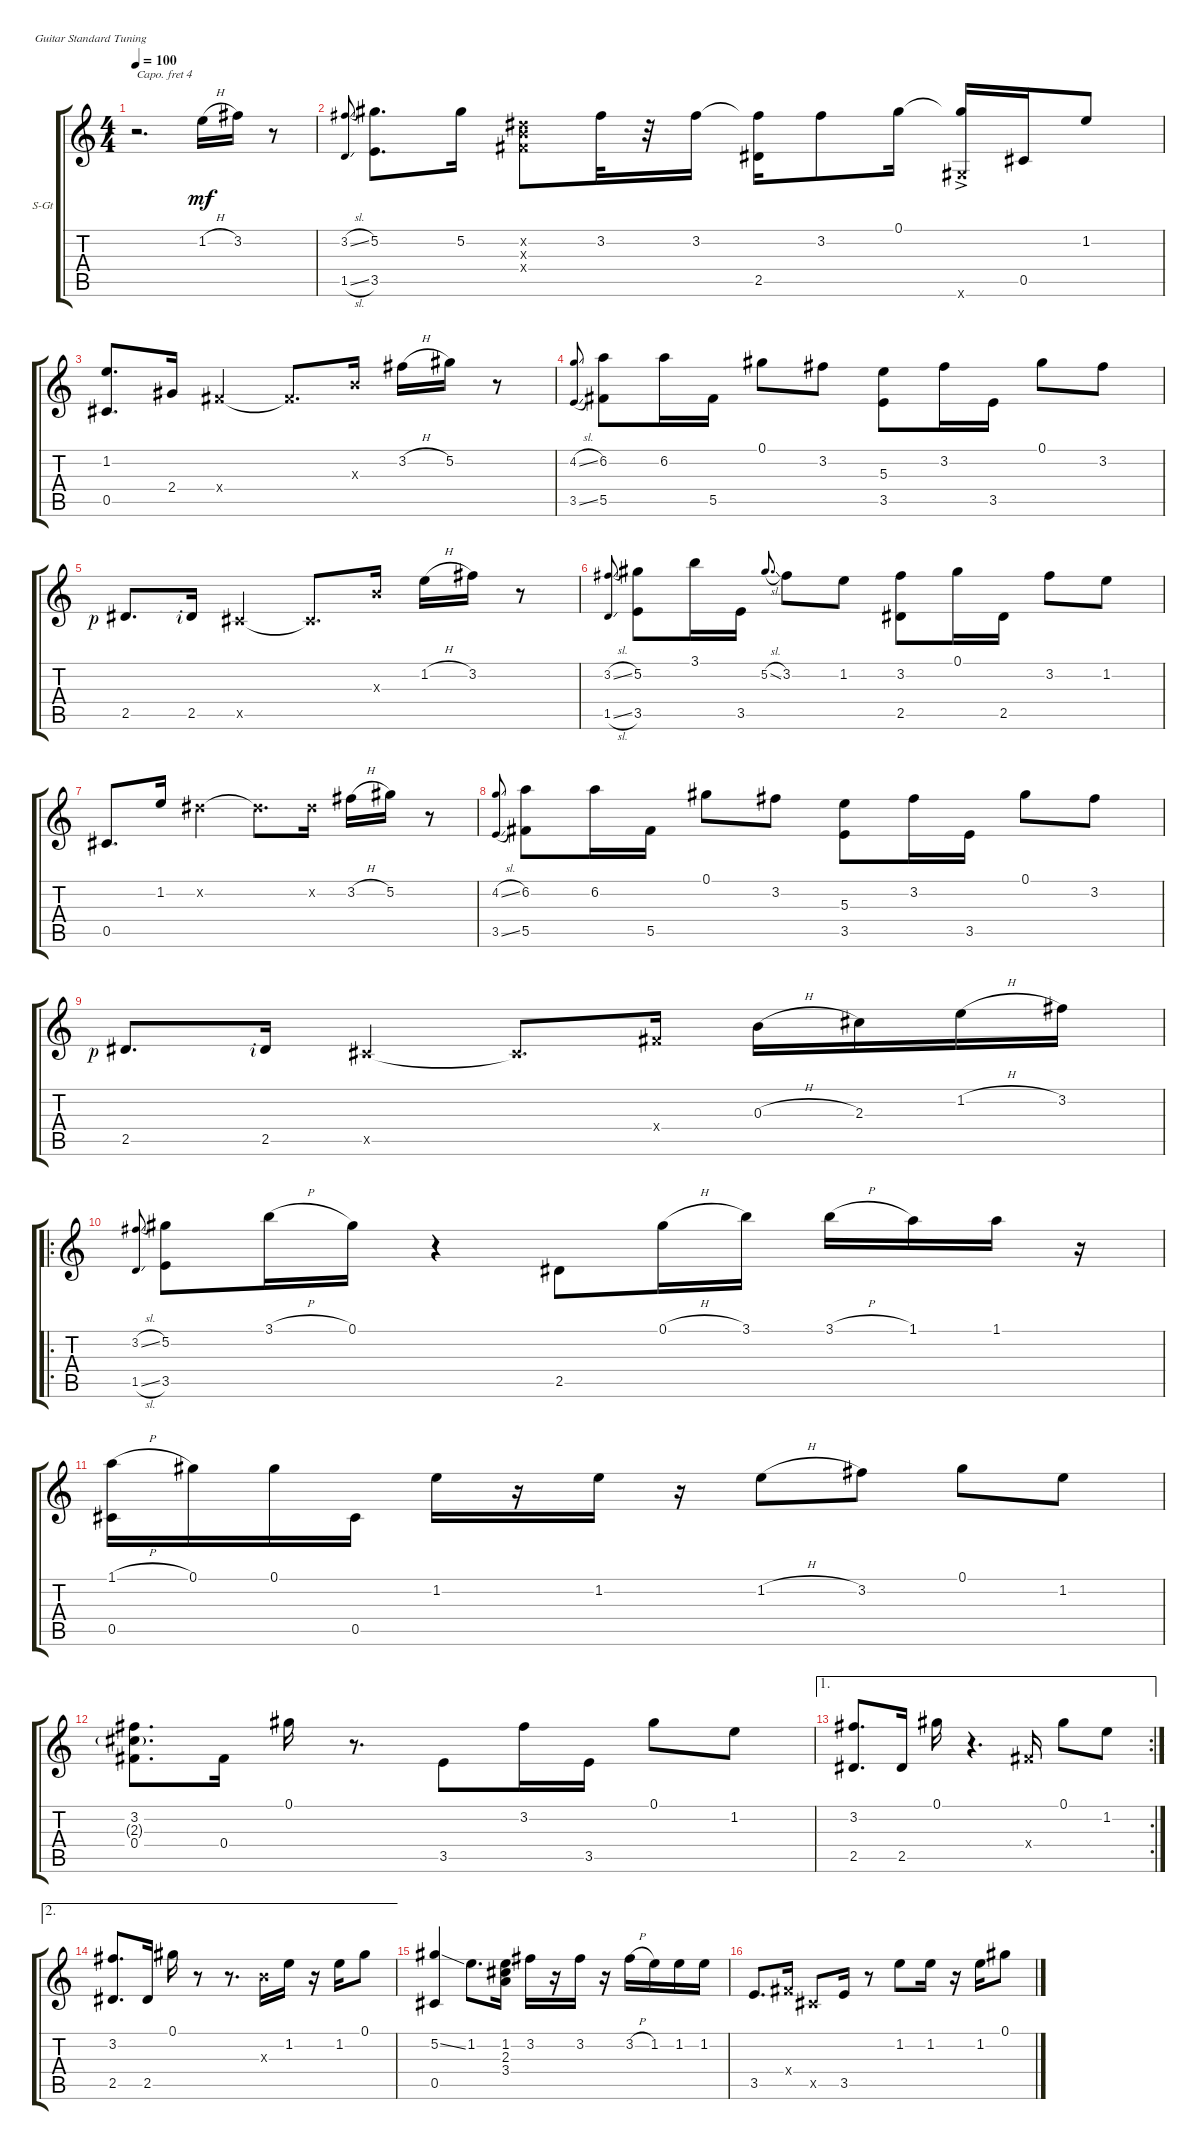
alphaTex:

\defaultSystemsLayout 4
\bracketExtendMode groupsimilarinstruments
\firstSystemTrackNameOrientation horizontal
\otherSystemsTrackNameOrientation horizontal
\track ("Steel Guitar" "S-Gt") {instrument acousticguitarsteel}
\staff {score tabs}
\capo 4
\tuning (E4 B3 G3 D3 A2 E2)
\ts (4 4)
\tempo 100
\clef g2
\ks c
r.2{d dy mf instrument acousticguitarsteel} 1.2{h}.16 3.2.16 r.8 |
(1.5{sl} 3.2{sl}).8{gr onbeat} (5.2 3.5).8{d} 5.2.16 (0.2{x} 0.4{x} 0.3{x}).8 3.2.32 r.32 3.2.16 (2.5 3.2{t}).16 3.2.8 0.1.16 (0.6{ac x} 0.1{t}).16 0.5.16 1.2.8 |
(1.2 0.5).8{d} 2.4.16 0.4{x}.4 0.4{x t}.8{d} 0.3{x}.16 3.2{h}.16 5.2.16 r.8 |
(4.2{sl} 3.5{sl}).8{gr onbeat} (5.5 6.2).8 6.2.16 5.5.16 0.1.8 3.2.8 (3.5 5.3).8 3.2.16 3.5.16 0.1.8 3.2.8 |
2.5{rf 1}.8{d} 2.5{rf 2}.16 0.5{x}.4 0.5{x t}.8{d} 0.3{x}.16 1.2{h}.16 3.2.16 r.8 |
(1.5{sl} 3.2{sl}).8{gr onbeat} (5.2 3.5).8 3.1.16 3.5.16 5.2{sl}.8{d gr onbeat} 3.2.8 1.2.8 (3.2 2.5).8 0.1.16 2.5.16 3.2.8 1.2.8 |
0.5.8{d} 1.2.16 0.2{x}.4 0.2{x t}.8{d} 0.2{x}.16 3.2{h}.16 5.2.16 r.8 |
(4.2{sl} 3.5{sl}).8{gr onbeat} (5.5 6.2).8 6.2.16 5.5.16 0.1.8 3.2.8 (3.5 5.3).8 3.2.16 3.5.16 0.1.8 3.2.8 |
2.5{rf 1}.8{d} 2.5{rf 2}.16 0.5{x}.4 0.5{x t}.8{d} 0.4{x}.16 0.3{h}.16 2.3.16 1.2{h}.16 3.2.16 |
\ro
(1.5{sl} 3.2{sl}).8{gr onbeat} (5.2 3.5).8 3.1{h}.16 0.1.16 r.4 2.5.8 0.1{h}.16 3.1.16 3.1{h}.16 1.1.16 1.1.16 r.16 |
(1.1{h} 0.5).16 0.1.16 0.1.16 0.5.16 1.2.16 r.16 1.2.16 r.16 1.2{h}.8 3.2.8 0.1.8 1.2.8 |
(0.4 3.2 2.3{g}).8{d} 0.4.16 0.1.16 r.8{d} 3.5.8 3.2.16 3.5.16 0.1.8 1.2.8 |
\ae 1
\rc 2
(3.2 2.5).8{d} 2.5.16 0.1.16 r.4{d} 0.4{x}.16 0.1.8 1.2.8 |
\ae 2
(3.2 2.5).8{d} 2.5.16 0.1.16 r.8 r.8{d} 0.3{x}.16 1.2.16 r.16 1.2.16 0.1.8 |
(5.2{ss} 0.5).4 1.2.8{d} (3.4 2.3 1.2).16 3.2.16 r.16 3.2.16 r.16 3.2{h}.16 1.2.16 1.2.16 1.2.16 |
3.5.8{d} 0.4{x}.16 0.5{x}.8 3.5.16 r.8 1.2.8 1.2.16 r.16 1.2.16 0.1.8
